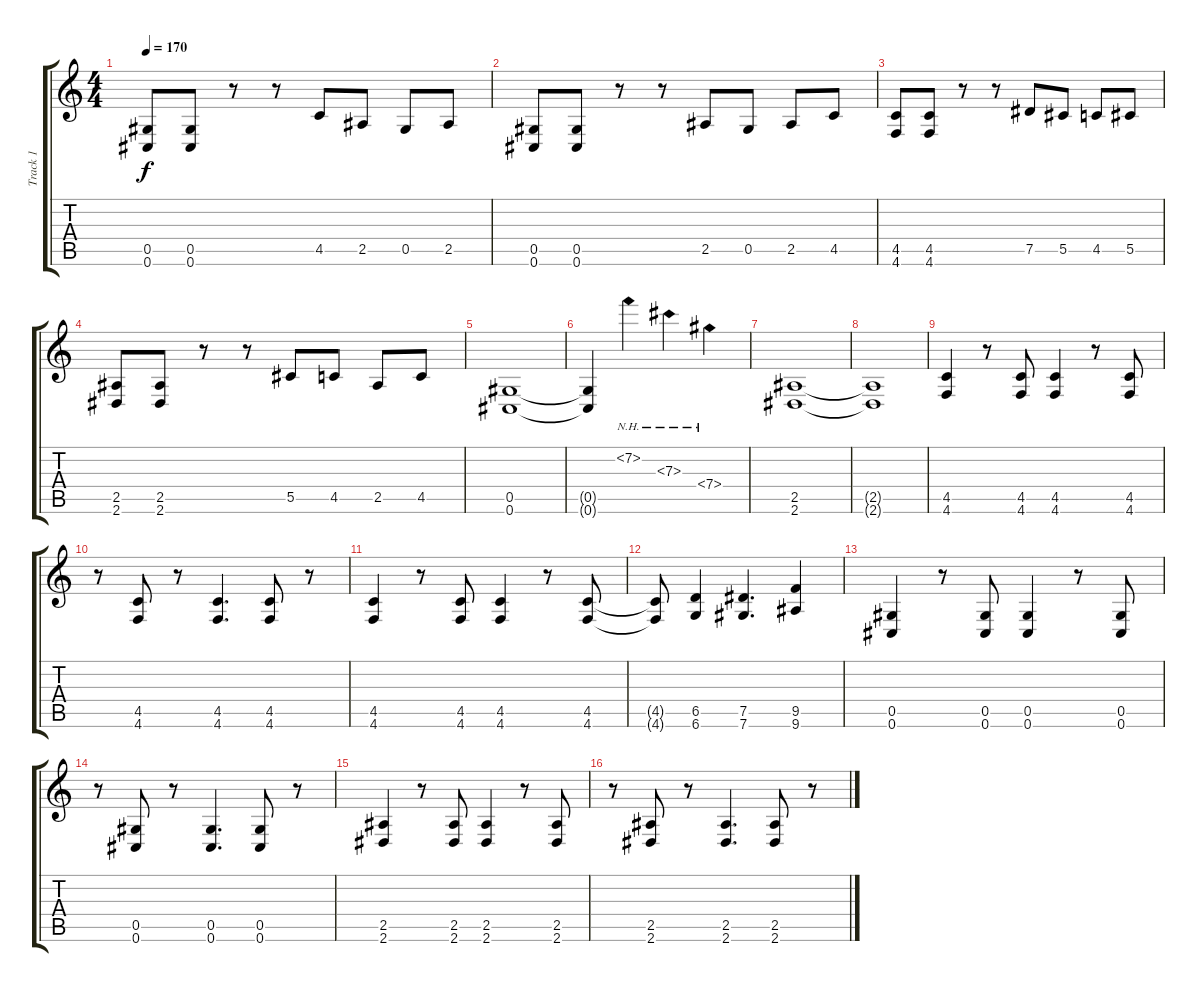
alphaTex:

\track ("Track 1" "Track 1") {instrument overdrivenguitar}
\staff {score tabs}
\tuning (Eb4 Bb3 Gb3 Db3 Ab2 Db2) {hide}
\ts (4 4)
\tempo 170
\clef g2
\ks c
(0.5 0.6).8{dy f} (0.5 0.6).8 r.8 r.8 4.5.8 2.5.8 0.5.8 2.5.8 |
(0.5 0.6).8 (0.5 0.6).8 r.8 r.8 2.5.8 0.5.8 2.5.8 4.5.8 |
(4.5 4.6).8 (4.5 4.6).8 r.8 r.8 7.5.8 5.5.8 4.5.8 5.5.8 |
(2.5 2.6).8 (2.5 2.6).8 r.8 r.8 5.5.8 4.5.8 2.5.8 4.5.8 |
(0.5 0.6).1 |
(0.5{t} 0.6{t}).4 7.2{nh}.4 7.3{nh}.4 7.4{nh}.4 |
(2.5 2.6).1 |
(2.5{t} 2.6{t}).1 |
(4.5 4.6).4 r.8 (4.5 4.6).8 (4.5 4.6).4 r.8 (4.5 4.6).8 |
r.8 (4.5 4.6).8 r.8 (4.5 4.6).4{d} (4.5 4.6).8 r.8 |
(4.5 4.6).4 r.8 (4.5 4.6).8 (4.5 4.6).4 r.8 (4.5 4.6).8 |
(4.5{t} 4.6{t}).8 (6.5 6.6).4 (7.5 7.6).4{d} (9.5 9.6).4 |
(0.5 0.6).4 r.8 (0.5 0.6).8 (0.5 0.6).4 r.8 (0.5 0.6).8 |
r.8 (0.5 0.6).8 r.8 (0.5 0.6).4{d} (0.5 0.6).8 r.8 |
(2.5 2.6).4 r.8 (2.5 2.6).8 (2.5 2.6).4 r.8 (2.5 2.6).8 |
r.8 (2.5 2.6).8 r.8 (2.5 2.6).4{d} (2.5 2.6).8 r.8
